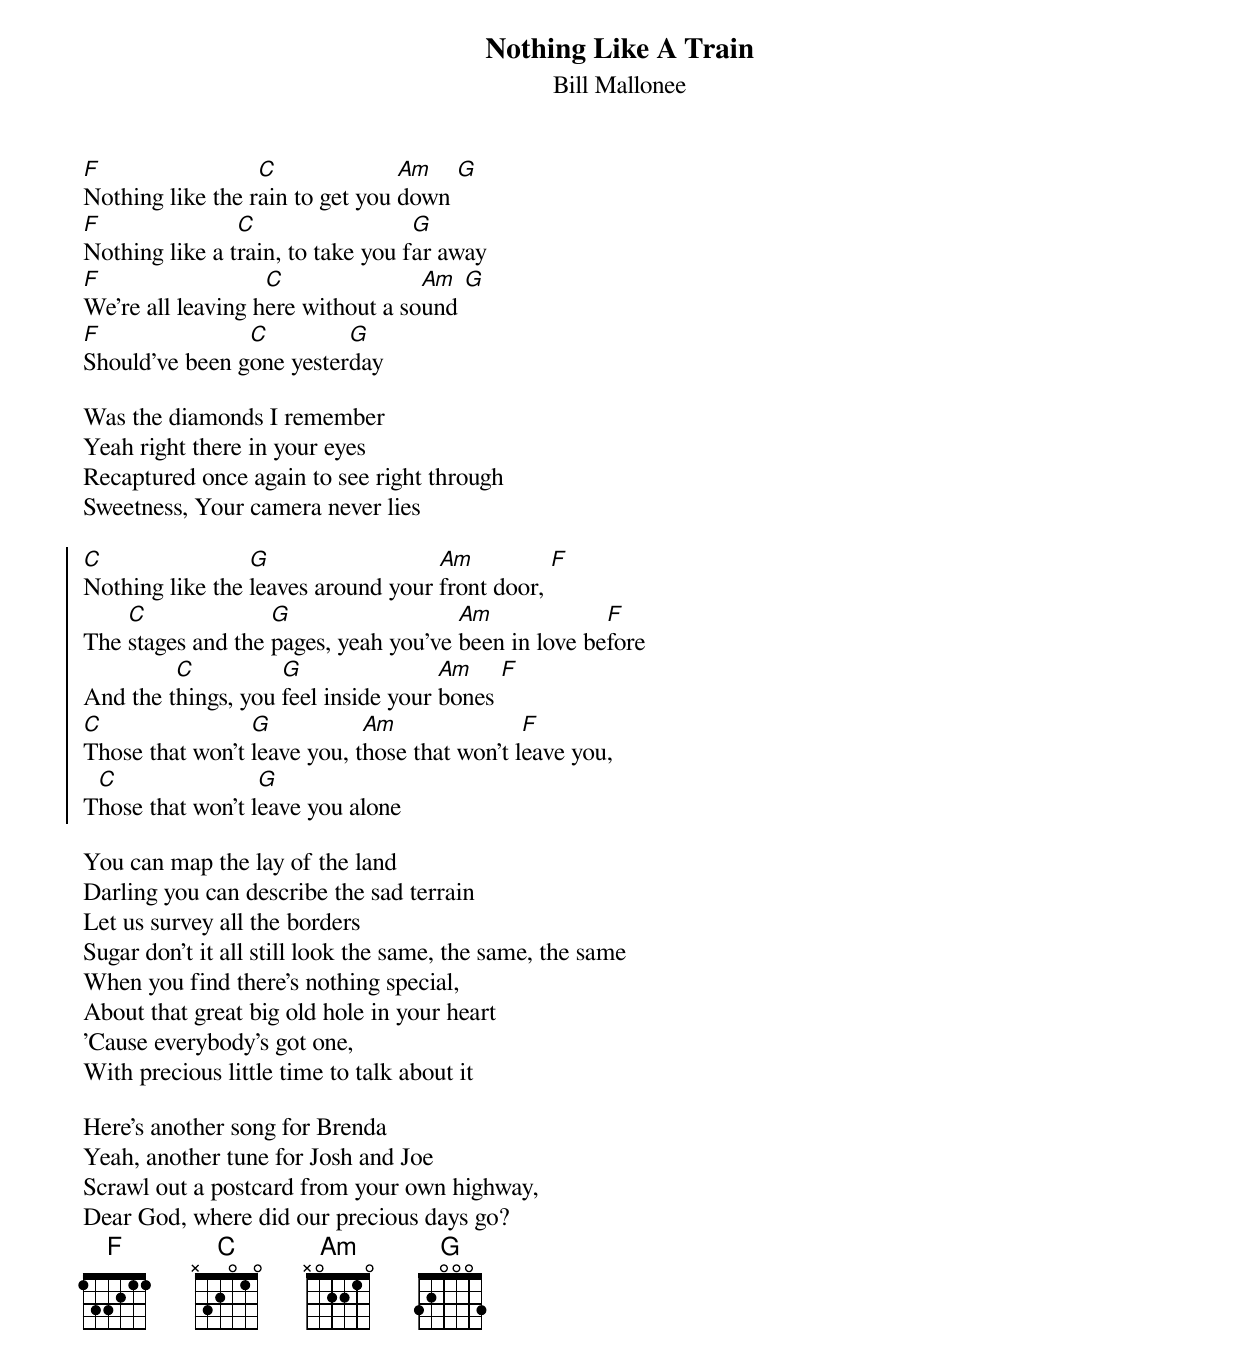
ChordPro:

{title:Nothing Like A Train}
{st:Bill Mallonee}

[F]Nothing like the r[C]ain to get you [Am]down [G]
[F]Nothing like a t[C]rain, to take you f[G]ar away
[F]We're all leaving h[C]ere without a so[Am]und [G]
[F]Should've been g[C]one yester[G]day

Was the diamonds I remember
Yeah right there in your eyes
Recaptured once again to see right through
Sweetness, Your camera never lies

{soc}
[C]Nothing like the [G]leaves around your [Am]front door, [F]
The [C]stages and the [G]pages, yeah you've [Am]been in love be[F]fore
And the t[C]hings, you [G]feel inside your [Am]bones [F]
[C]Those that won't [G]leave you, t[Am]hose that won't l[F]eave you,
T[C]hose that won't l[G]eave you alone
{eoc}

You can map the lay of the land
Darling you can describe the sad terrain
Let us survey all the borders
Sugar don't it all still look the same, the same, the same
When you find there's nothing special,
About that great big old hole in your heart
'Cause everybody's got one,
With precious little time to talk about it

Here's another song for Brenda
Yeah, another tune for Josh and Joe
Scrawl out a postcard from your own highway,
Dear God, where did our precious days go?
